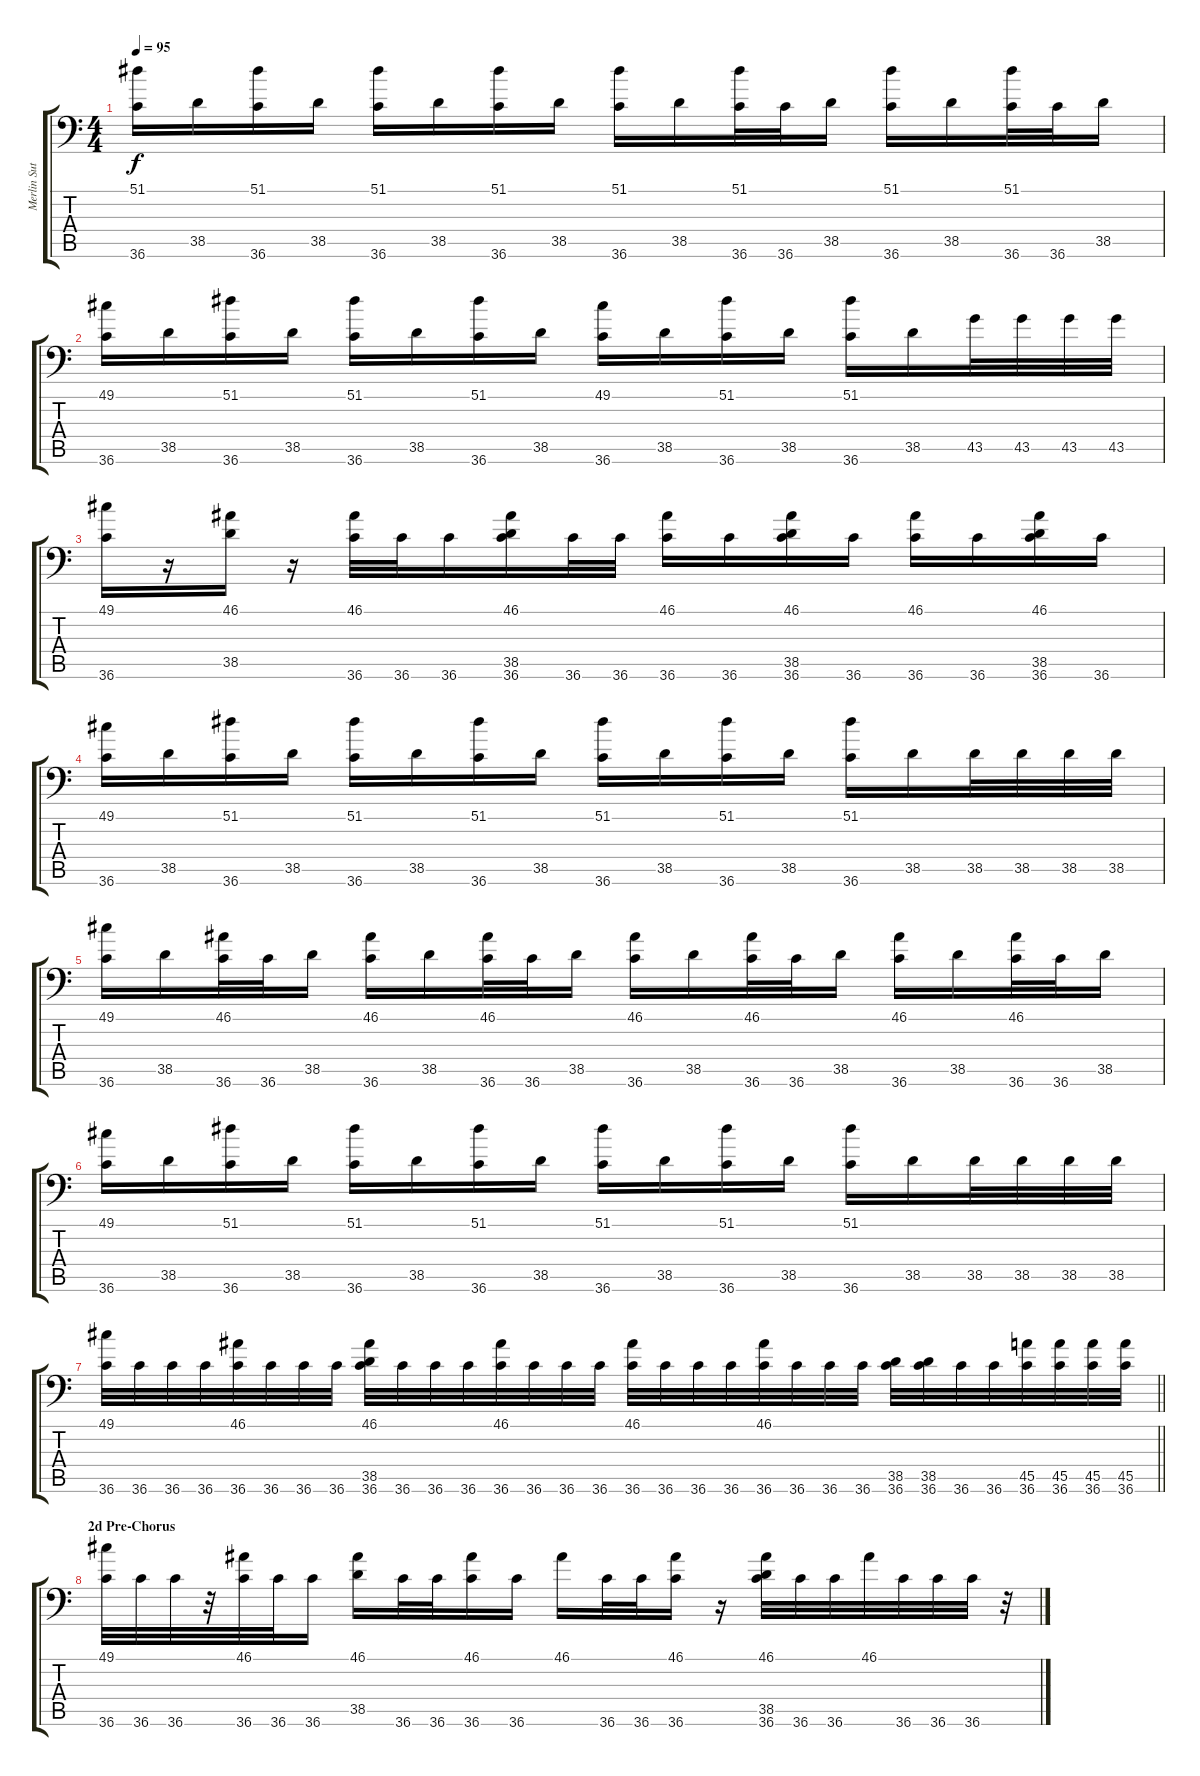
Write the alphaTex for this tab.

\track ("Merlin Sutter" "Merlin Sut") {instrument acousticgrandpiano}
\staff {score tabs}
\tuning (C-1 C-1 C-1 C-1 C-1 C-1) {hide}
\ts (4 4)
\tempo 95
\clef f4
\ks c
(51.1 36.6).16{dy f} 38.5.16 (51.1 36.6).16 38.5.16 (51.1 36.6).16 38.5.16 (51.1 36.6).16 38.5.16 (51.1 36.6).16 38.5.16 (51.1 36.6).32 36.6.32 38.5.16 (51.1 36.6).16 38.5.16 (51.1 36.6).32 36.6.32 38.5.16 |
(49.1 36.6).16 38.5.16 (51.1 36.6).16 38.5.16 (51.1 36.6).16 38.5.16 (51.1 36.6).16 38.5.16 (49.1 36.6).16 38.5.16 (51.1 36.6).16 38.5.16 (51.1 36.6).16 38.5.16 43.5.32 43.5.32 43.5.32 43.5.32 |
(49.1 36.6).16 r.16 (46.1 38.5).16 r.16 (46.1 36.6).32 36.6.32 36.6.16 (46.1 38.5 36.6).16 36.6.32 36.6.32 (46.1 36.6).16 36.6.16 (46.1 38.5 36.6).16 36.6.16 (46.1 36.6).16 36.6.16 (46.1 38.5 36.6).16 36.6.16 |
(49.1 36.6).16 38.5.16 (51.1 36.6).16 38.5.16 (51.1 36.6).16 38.5.16 (51.1 36.6).16 38.5.16 (51.1 36.6).16 38.5.16 (51.1 36.6).16 38.5.16 (51.1 36.6).16 38.5.16 38.5.32 38.5.32 38.5.32 38.5.32 |
(49.1 36.6).16 38.5.16 (46.1 36.6).32 36.6.32 38.5.16 (46.1 36.6).16 38.5.16 (46.1 36.6).32 36.6.32 38.5.16 (46.1 36.6).16 38.5.16 (46.1 36.6).32 36.6.32 38.5.16 (46.1 36.6).16 38.5.16 (46.1 36.6).32 36.6.32 38.5.16 |
(49.1 36.6).16 38.5.16 (51.1 36.6).16 38.5.16 (51.1 36.6).16 38.5.16 (51.1 36.6).16 38.5.16 (51.1 36.6).16 38.5.16 (51.1 36.6).16 38.5.16 (51.1 36.6).16 38.5.16 38.5.32 38.5.32 38.5.32 38.5.32 |
\barLineRight lightlight
(49.1 36.6).32 36.6.32 36.6.32 36.6.32 (46.1 36.6).32 36.6.32 36.6.32 36.6.32 (46.1 38.5 36.6).32 36.6.32 36.6.32 36.6.32 (46.1 36.6).32 36.6.32 36.6.32 36.6.32 (46.1 36.6).32 36.6.32 36.6.32 36.6.32 (46.1 36.6).32 36.6.32 36.6.32 36.6.32 (38.5 36.6).32 (38.5 36.6).32 36.6.32 36.6.32 (45.5 36.6).32 (45.5 36.6).32 (45.5 36.6).32 (45.5 36.6).32 |
\section ("" "2d Pre-Chorus")
(49.1 36.6).32 36.6.32 36.6.32 r.32 (46.1 36.6).32 36.6.32 36.6.16 (46.1 38.5).16 36.6.32 36.6.32 (46.1 36.6).16 36.6.16 46.1.16 36.6.32 36.6.32 (46.1 36.6).16 r.16 (46.1 38.5 36.6).32 36.6.32 36.6.32 46.1.32 36.6.32 36.6.32 36.6.32 r.32
